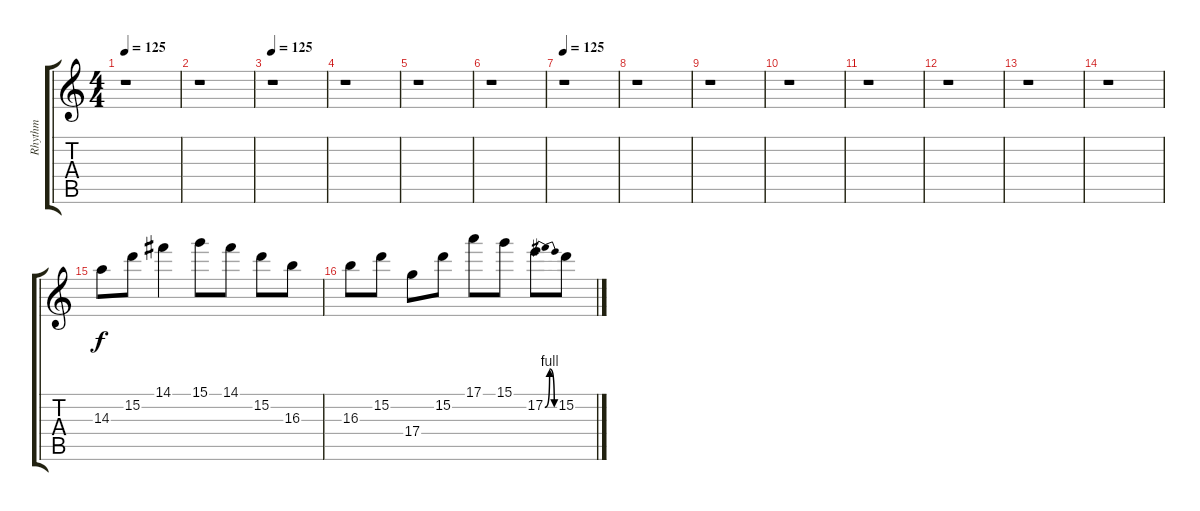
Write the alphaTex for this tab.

\track ("Rhythm" "Rhythm") {instrument acousticguitarsteel}
\staff {score tabs}
\tuning (E4 B3 G3 D3 A2 E2) {hide}
\ts (4 4)
\tempo 125
\clef g2
\ks c
r.1{dy f} |
r.1 |
\tempo 125
r.1 |
r.1 |
r.1 |
r.1 |
\tempo 125
r.1 |
r.1 |
r.1 |
r.1 |
r.1 |
r.1 |
r.1 |
r.1 |
14.3.8 15.2.8 14.1.4 15.1.8 14.1.8 15.2.8 16.3.8 |
16.3.8 15.2.8 17.4.8 15.2.8 17.1.8 15.1.8 17.2{be (bendrelease 0 0 30 4 30 4 60 0)}.8 15.2.8
